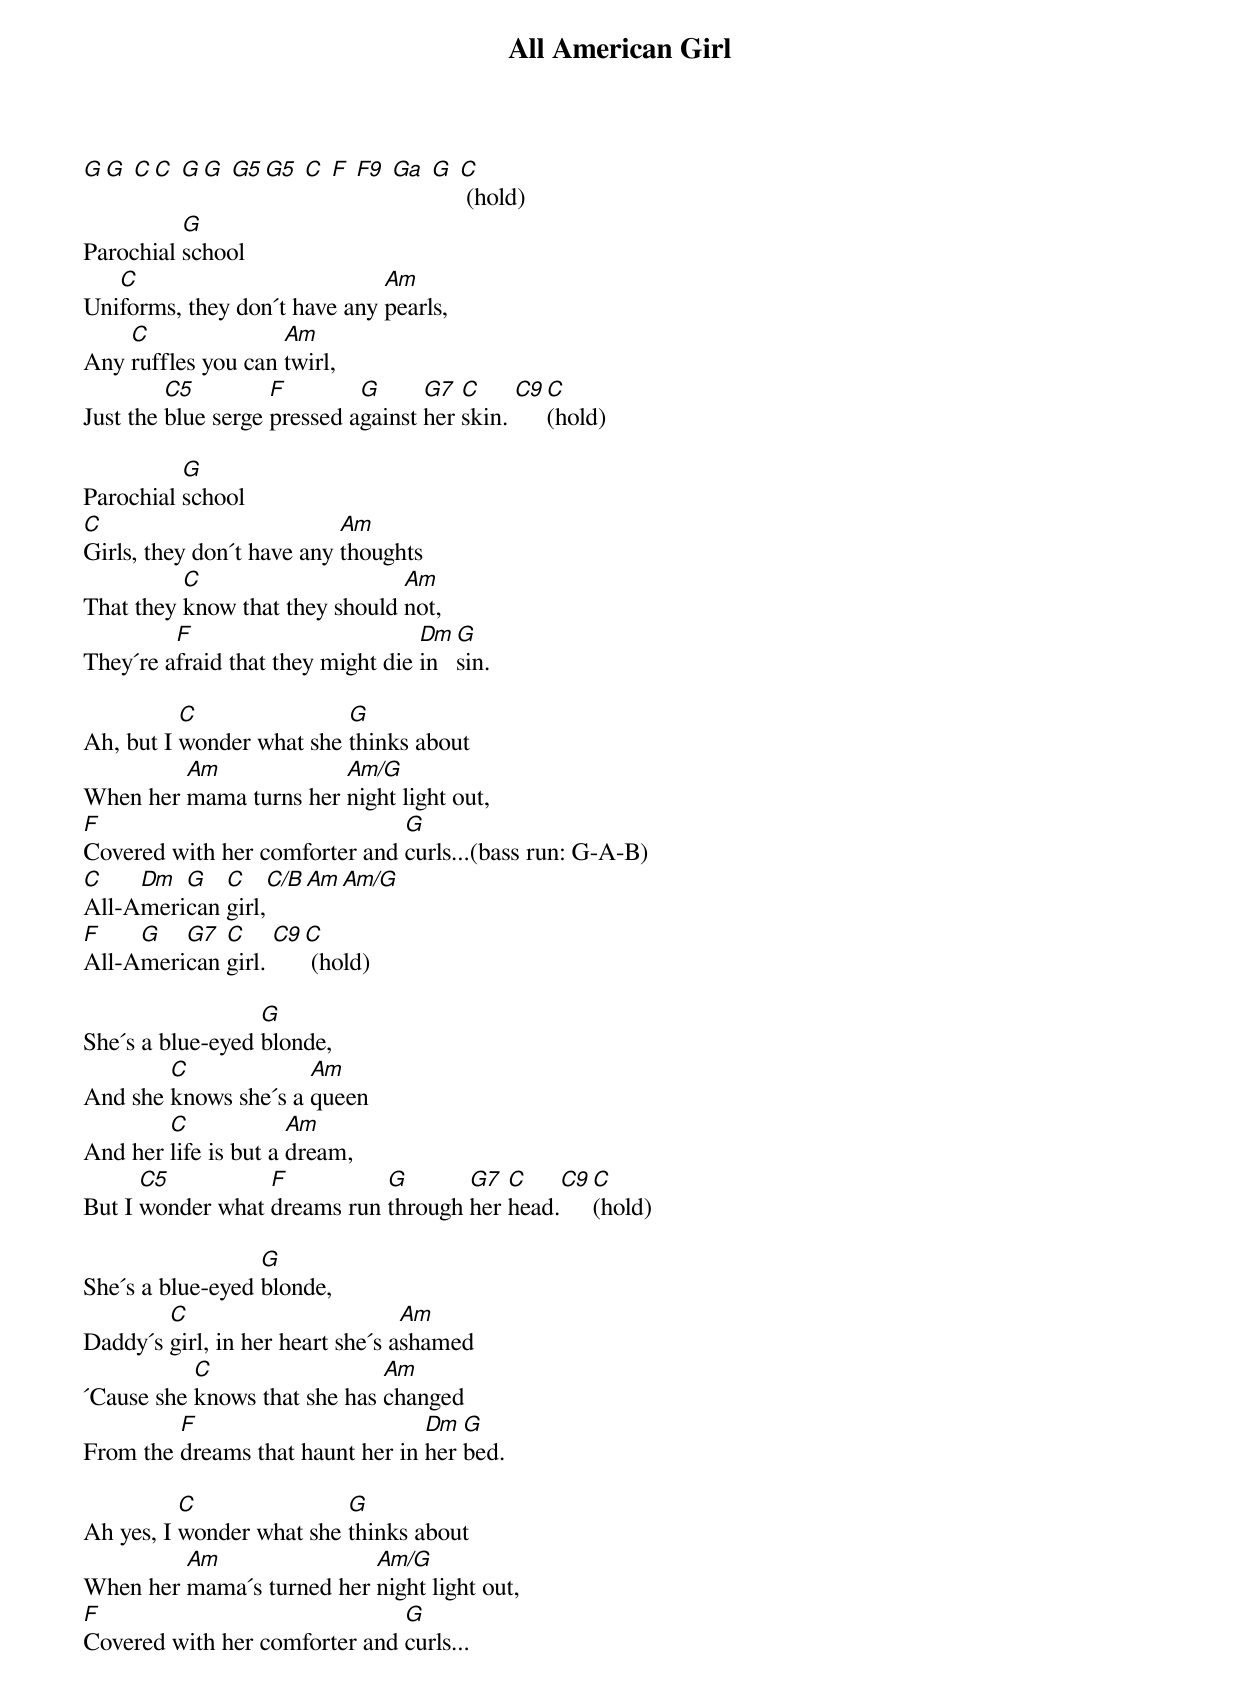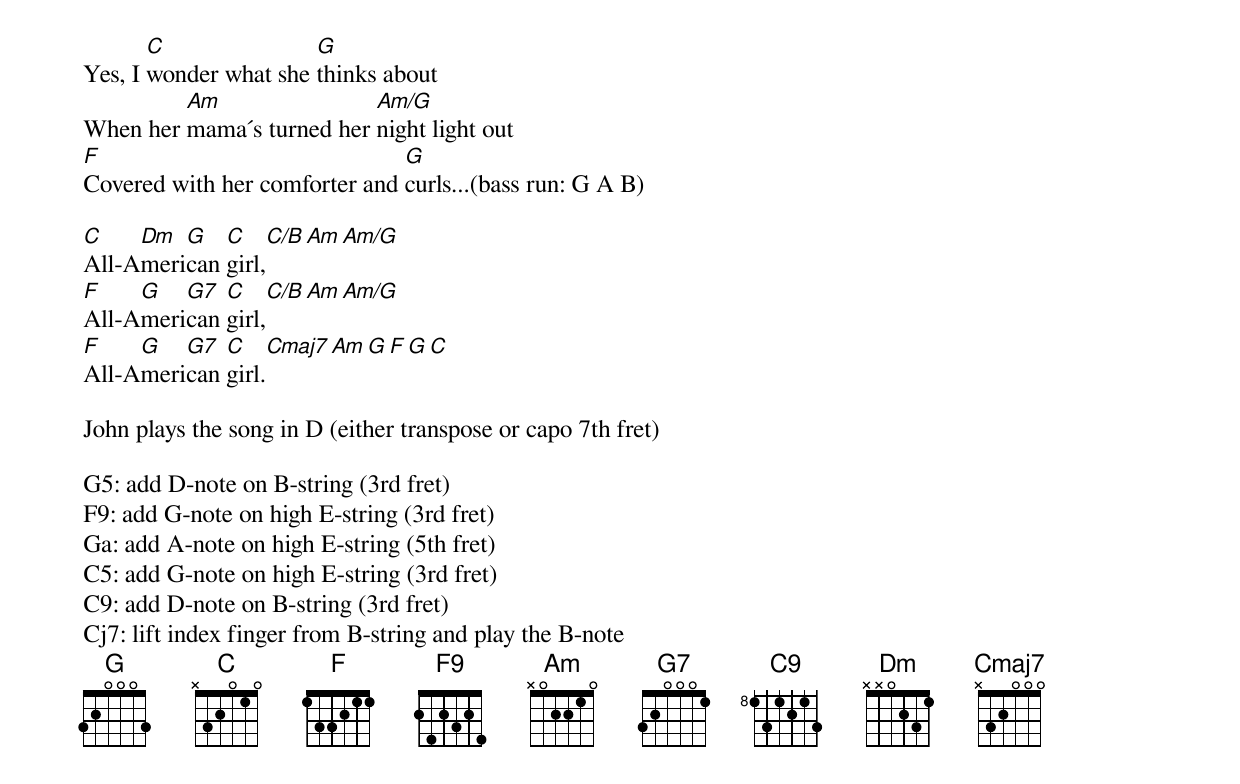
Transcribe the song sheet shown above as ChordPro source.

{title: All American Girl}
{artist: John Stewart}
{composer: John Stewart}
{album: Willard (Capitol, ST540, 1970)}

[G][G] [C][C] [G][G] [G5][G5] [C] [F] [F9] [Ga] [G] [C] (hold)
Parochial [G]school
Uni[C]forms, they don´t have any [Am]pearls,
Any [C]ruffles you can [Am]twirl,
Just the [C5]blue serge [F]pressed a[G]gainst [G7]her [C]skin. [C9][C](hold)

Parochial [G]school
[C]Girls, they don´t have any [Am]thoughts
That they [C]know that they should [Am]not,
They´re a[F]fraid that they might die [Dm]in [G]sin.

Ah, but I [C]wonder what she [G]thinks about
When her [Am]mama turns her [Am/G]night light out,
[F]Covered with her comforter and [G]curls...(bass run: G-A-B)
[C]All-A[Dm]meri[G]can [C]girl,[C/B][Am][Am/G]
[F]All-A[G]meri[G7]can [C]girl. [C9][C] (hold)

She´s a blue-eyed [G]blonde,
And she [C]knows she´s a [Am]queen
And her [C]life is but a [Am]dream,
But I [C5]wonder what [F]dreams run [G]through [G7]her [C]head.[C9][C](hold)

She´s a blue-eyed [G]blonde,
Daddy´s [C]girl, in her heart she´s a[Am]shamed
´Cause she [C]knows that she has [Am]changed
From the [F]dreams that haunt her in [Dm]her [G]bed.

Ah yes, I [C]wonder what she [G]thinks about
When her [Am]mama´s turned her [Am/G]night light out,
[F]Covered with her comforter and [G]curls...
Yes, I [C]wonder what she [G]thinks about
When her [Am]mama´s turned her [Am/G]night light out
[F]Covered with her comforter and [G]curls...(bass run: G A B)

[C]All-A[Dm]meri[G]can [C]girl,[C/B][Am][Am/G]
[F]All-A[G]meri[G7]can [C]girl,[C/B][Am][Am/G]
[F]All-A[G]meri[G7]can [C]girl.[Cmaj7][Am][G][F][G][C]

John plays the song in D (either transpose or capo 7th fret)

G5: add D-note on B-string (3rd fret)
F9: add G-note on high E-string (3rd fret)
Ga: add A-note on high E-string (5th fret)
C5: add G-note on high E-string (3rd fret)
C9: add D-note on B-string (3rd fret)
Cj7: lift index finger from B-string and play the B-note
